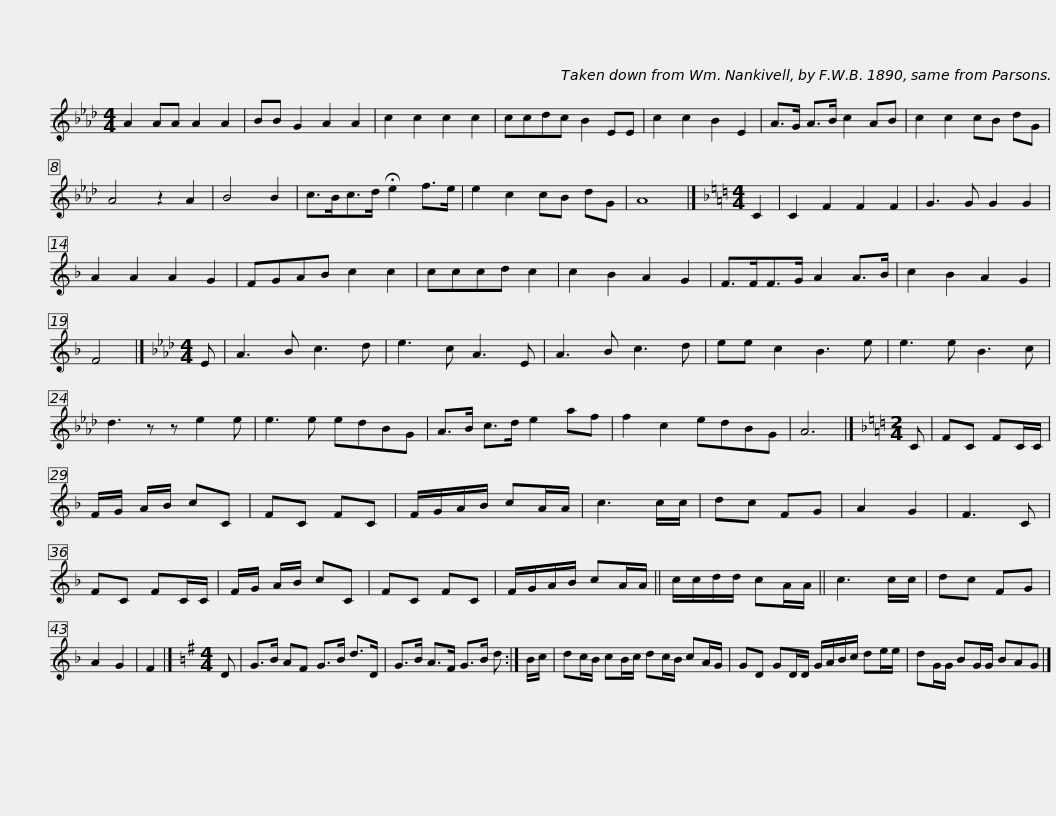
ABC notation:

X:1
L:1/8
M:4/4
I:linebreak $
K:Ab
V:1 treble
V:1
 A2 AA A2 A2 | BB G2 A2 A2 | c2 c2 c2 c2 | ccdc B2 EE | c2 c2 B2 E2 |$ %5
 A>G A>B c2 AB | c2 c2 cB dG | A4 z2 A2 | B4 B2 | c>Bc>d !fermata!e2 f>e | %10
 e2 c2 cB dG | A8 |][K:F][M:4/4] C2 |$ C2 F2 F2 F2 | G3 G G2 G2 | %15
 A2 A2 A2 G2 | FGAB c2 c2 |$ cccd c2 | c2 B2 A2 G2 | F>FF>G A2 A>B | %20
 c2 B2 A2 G2 | F4 |][K:Ab][M:4/4] E | A3 B c3 d | e3 c A3 E | %25
 A3 B c3 d |$ ee c2 B3 e | e3 e B3 c |$ d3 z z e2 e | e3 e edBG | %30
 A>B c>d e2 af | f2 c2 edBG | A6 |][K:F][M:2/4] C | FC FC/C/ | %35
 F/G/ A/B/ cC |$ FC FC | F/G/A/B/ cA/A/ | c3 c/c/ | dc FG |$ %40
 A2 G2 | F3 C | FC FC/C/ | F/G/ A/B/ cC | FC FC |$ %45
 F/G/A/B/ cA/A/ || c/c/d/d/ cA/A/ || c3 c/c/ | dc FG | A2 G2 | %50
 F2 |][K:G][M:4/4] D | G>B AF G>B d>D |$ G>B A>F G>B d :| B/c/ |$ %55
 dc/B/ cB/c/ dc/B/ cA/G/ | GD GD/D/ G/A/B/c/ de/e/ | dG/G/ BG/G/ BAG |] %58
